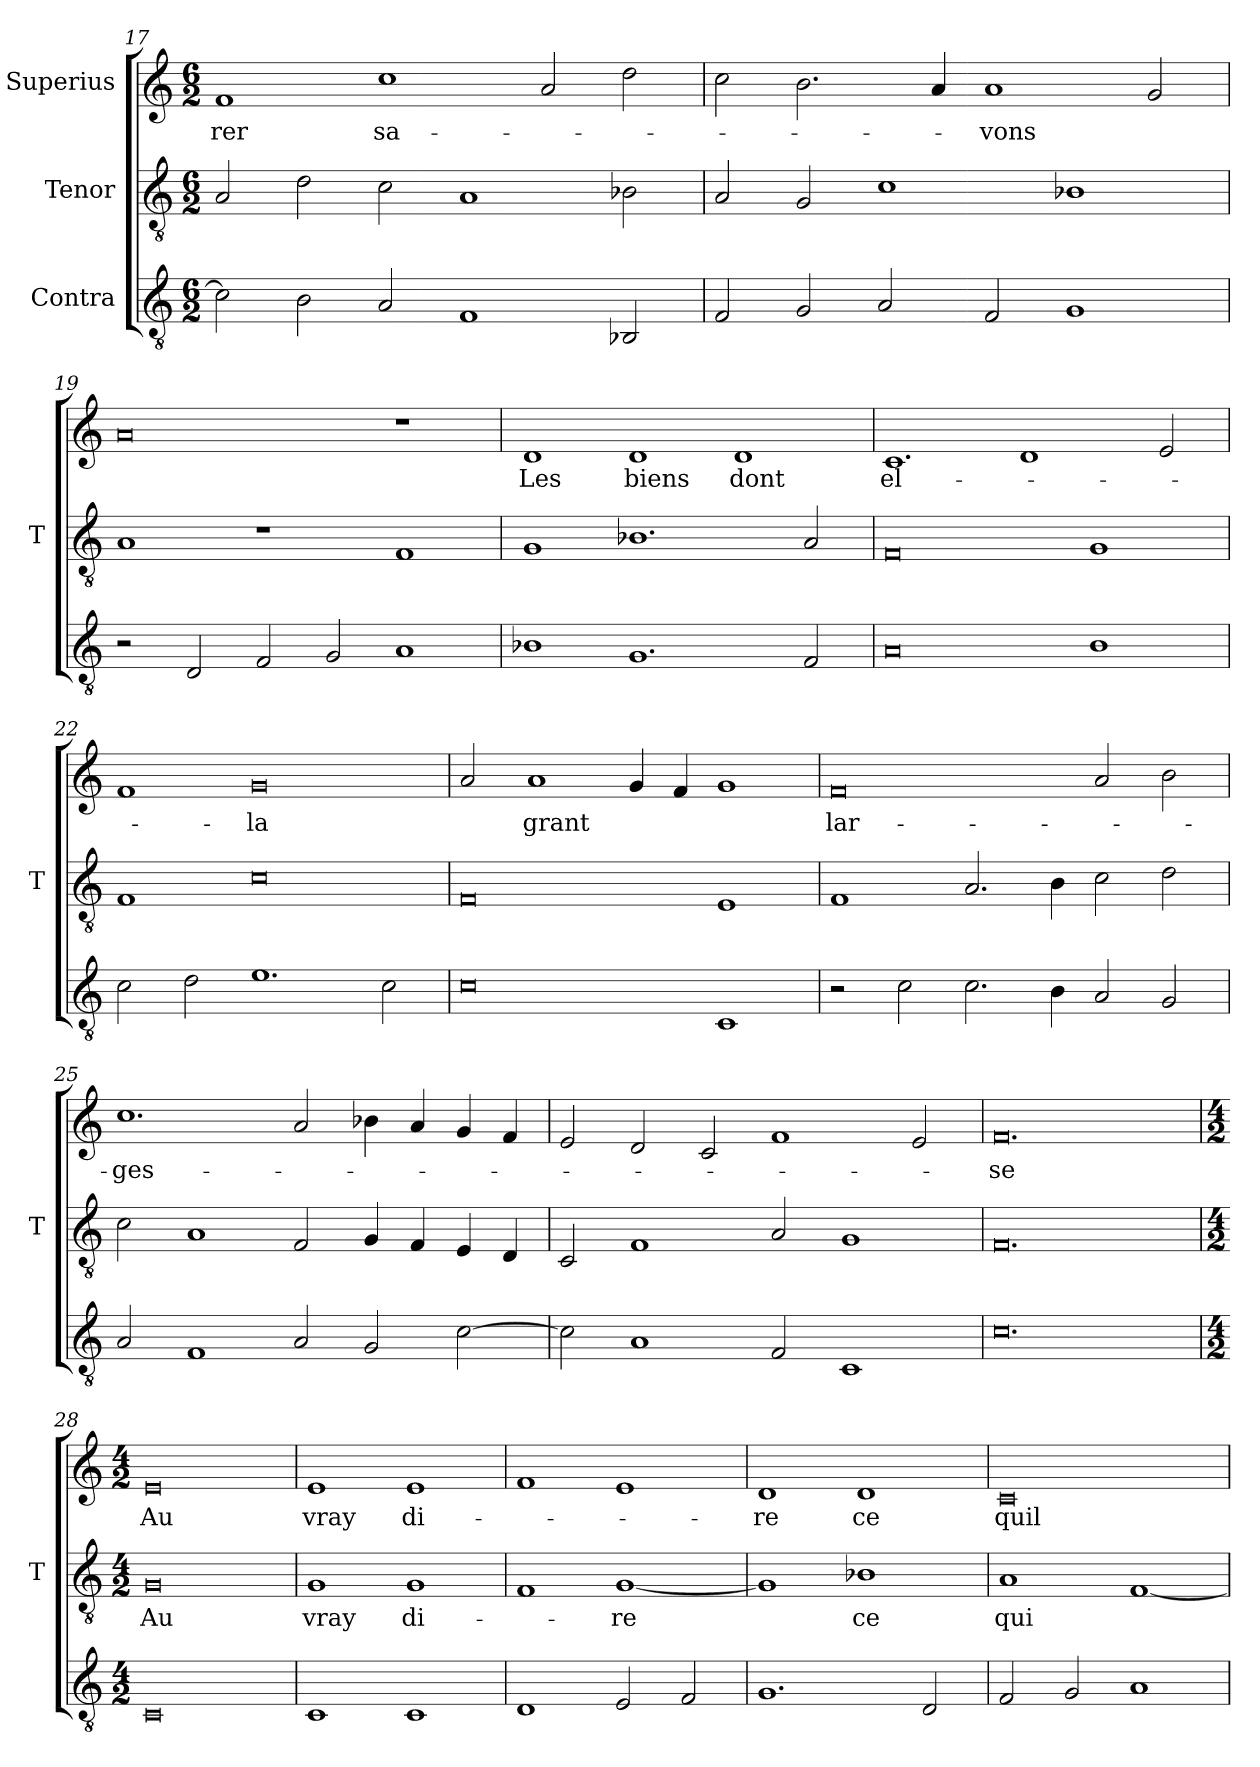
**kern	**kern	**text	**kern	**text
*part3	*part2	*part2	*part1	*part1
*staff3	*staff2	*staff2	*staff1	*staff1
*I"Contra	*I"Tenor	*	*I"Superius	*
*	*I'T	*	*	*
*clefGv2	*clefGv2	*	*clefG2	*
*M6/2	*M6/2	*	*M6/2	*
=17	=17	=17	=17	=17
2c]	2A	.	1f	-rer
2B	2d	.	.	.
2A	2c	.	1cc	sa-
1F	1A	.	.	.
.	.	.	2a	.
2BB-X	2B-X	.	2dd	.
=18	=18	=18	=18	=18
2F	2A	.	2cc	.
2G	2G	.	2.b	.
2A	1c	.	.	.
.	.	.	4a	.
2F	.	.	1a	-vons
1G	1B-X	.	.	.
.	.	.	2g	.
=19	=19	=19	=19	=19
2r	1A	.	0a	.
2D	.	.	.	.
2F	1r	.	.	.
2G	.	.	.	.
1A	1F	.	1r	.
=20	=20	=20	=20	=20
1B-X	1G	.	1d	-Les
1.G	1.B-X	.	1d	-biens
.	.	.	1d	-dont
2F	2A	.	.	.
=21	=21	=21	=21	=21
0A	0F	.	1.c	el-
.	.	.	1d	.
1B	1G	.	.	.
.	.	.	2e	.
=22	=22	=22	=22	=22
2c	1F	.	1f	.
2d	.	.	.	.
1.e	0c	.	0g	-la
2c	.	.	.	.
=23	=23	=23	=23	=23
0c	0F	.	2a	.
.	.	.	1a	-grant
.	.	.	4g	.
.	.	.	4f	.
1C	1E	.	1g	.
=24	=24	=24	=24	=24
2r	1F	.	0f	lar-
2c	.	.	.	.
2.c	2.A	.	.	.
4B	4B	.	.	.
2A	2c	.	2a	.
2G	2d	.	2b	.
=25	=25	=25	=25	=25
2A	2c	.	1.cc	-ges-
1F	1A	.	.	.
2A	2F	.	2a	.
2G	4G	.	4b-X	.
.	4F	.	4a	.
[2c	4E	.	4g	.
.	4D	.	4f	.
=26	=26	=26	=26	=26
2c]	2C	.	2e	.
1A	1F	.	2d	.
.	.	.	2c	.
2F	2A	.	1f	.
1C	1G	.	.	.
.	.	.	2e	.
=27	=27	=27	=27	=27
0.c	0.F	.	0.f	-se
=28	=28	=28	=28	=28
*M4/2	*M4/2	*	*M4/2	*
0C	0G	-Au	0e	-Au
=29	=29	=29	=29	=29
1C	1G	-vray	1e	-vray
1C	1G	di-	1e	di-
=30	=30	=30	=30	=30
1D	1F	.	1f	.
2E	[1G	-re	1e	.
2F	.	.	.	.
=31	=31	=31	=31	=31
1.G	1G]	.	1d	-re
.	1B-X	-ce	1d	-ce
2D	.	.	.	.
=32	=32	=32	=32	=32
2F	1A	-qui	0c	-quil
2G	.	.	.	.
1A	[1F	.	.	.
=	=	=	=	=
*-	*-	*-	*-	*-
